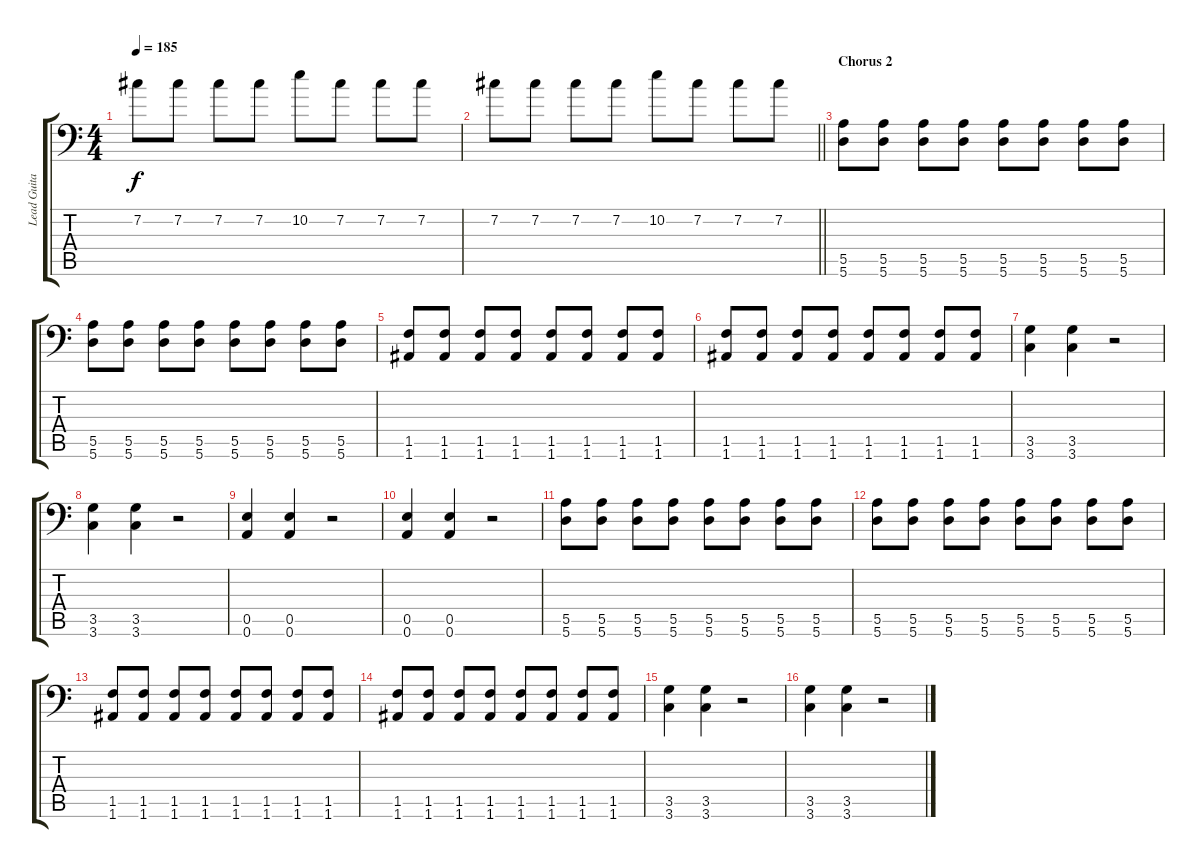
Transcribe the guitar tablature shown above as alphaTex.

\track ("Lead Guitar 1" "Lead Guita") {instrument distortionguitar}
\staff {score tabs}
\tuning (B3 Gb3 D3 A2 E2 A1) {hide}
\ts (4 4)
\tempo 185
\clef f4
\ks c
7.2.8{dy f} 7.2.8 7.2.8 7.2.8 10.2.8 7.2.8 7.2.8 7.2.8 |
\barLineRight lightlight
7.2.8 7.2.8 7.2.8 7.2.8 10.2.8 7.2.8 7.2.8 7.2.8 |
\section ("" "Chorus 2")
(5.5 5.6).8 (5.5 5.6).8 (5.5 5.6).8 (5.5 5.6).8 (5.5 5.6).8 (5.5 5.6).8 (5.5 5.6).8 (5.5 5.6).8 |
(5.5 5.6).8 (5.5 5.6).8 (5.5 5.6).8 (5.5 5.6).8 (5.5 5.6).8 (5.5 5.6).8 (5.5 5.6).8 (5.5 5.6).8 |
(1.5 1.6).8 (1.5 1.6).8 (1.5 1.6).8 (1.5 1.6).8 (1.5 1.6).8 (1.5 1.6).8 (1.5 1.6).8 (1.5 1.6).8 |
(1.5 1.6).8 (1.5 1.6).8 (1.5 1.6).8 (1.5 1.6).8 (1.5 1.6).8 (1.5 1.6).8 (1.5 1.6).8 (1.5 1.6).8 |
(3.5 3.6).4 (3.5 3.6).4 r.2 |
(3.5 3.6).4 (3.5 3.6).4 r.2 |
(0.5 0.6).4 (0.5 0.6).4 r.2 |
(0.5 0.6).4 (0.5 0.6).4 r.2 |
(5.5 5.6).8 (5.5 5.6).8 (5.5 5.6).8 (5.5 5.6).8 (5.5 5.6).8 (5.5 5.6).8 (5.5 5.6).8 (5.5 5.6).8 |
(5.5 5.6).8 (5.5 5.6).8 (5.5 5.6).8 (5.5 5.6).8 (5.5 5.6).8 (5.5 5.6).8 (5.5 5.6).8 (5.5 5.6).8 |
(1.5 1.6).8 (1.5 1.6).8 (1.5 1.6).8 (1.5 1.6).8 (1.5 1.6).8 (1.5 1.6).8 (1.5 1.6).8 (1.5 1.6).8 |
(1.5 1.6).8 (1.5 1.6).8 (1.5 1.6).8 (1.5 1.6).8 (1.5 1.6).8 (1.5 1.6).8 (1.5 1.6).8 (1.5 1.6).8 |
(3.5 3.6).4 (3.5 3.6).4 r.2 |
(3.5 3.6).4 (3.5 3.6).4 r.2
